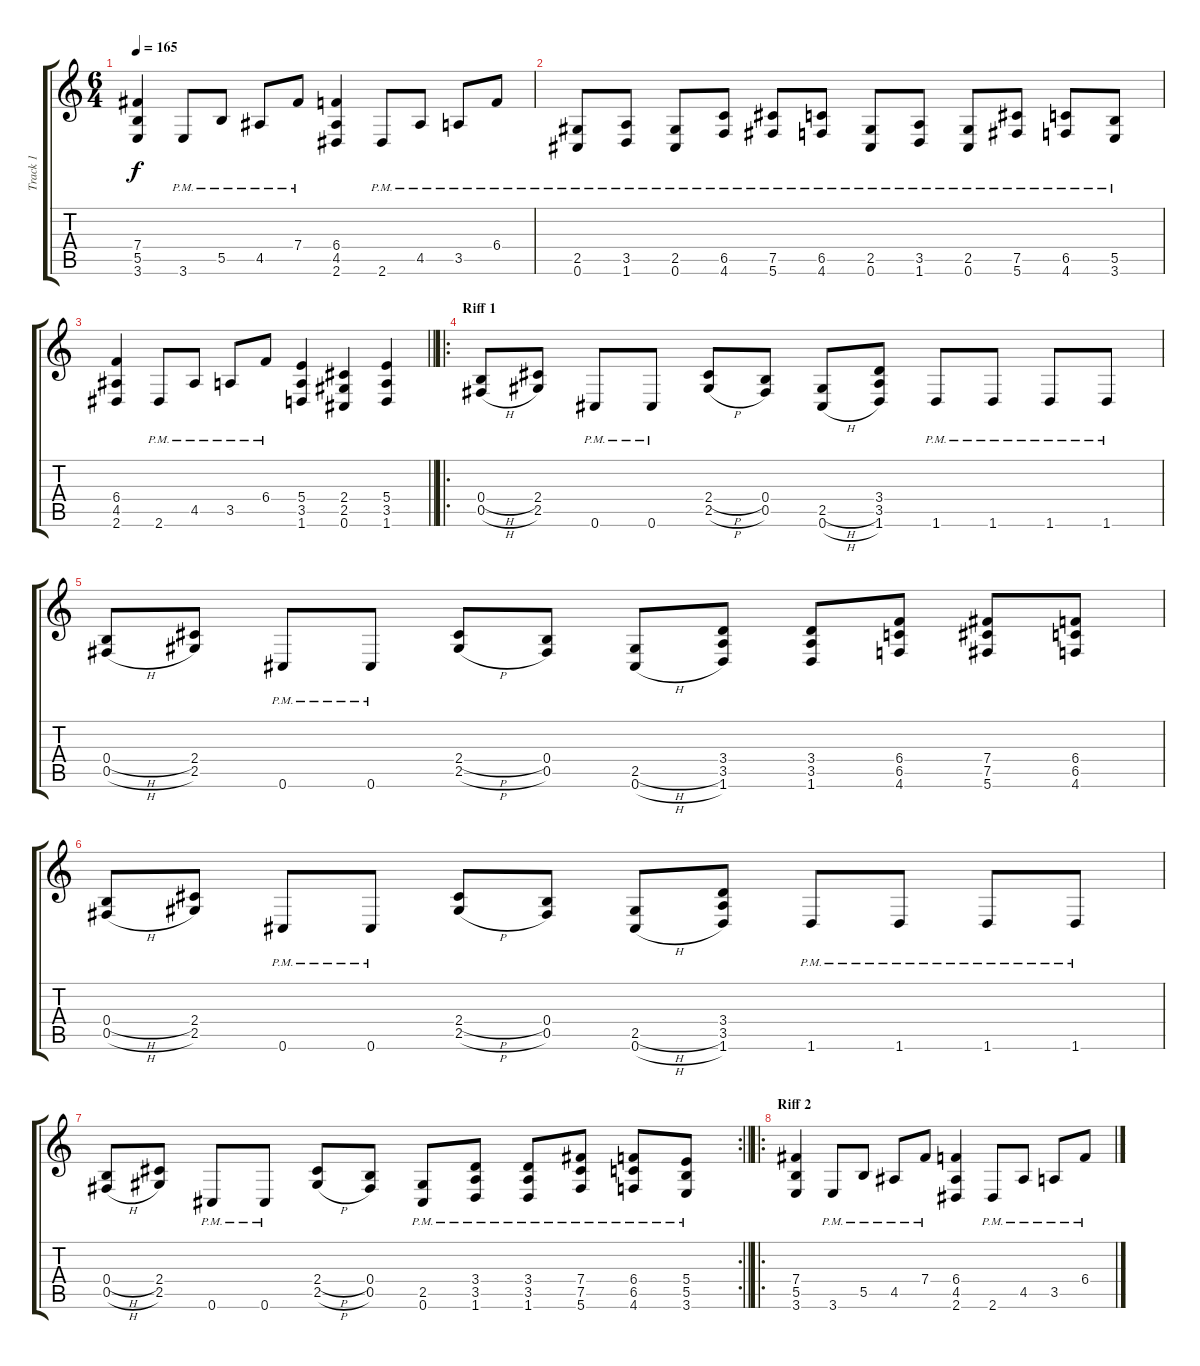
\track ("Track 1" "Track 1") {instrument distortionguitar}
\staff {score tabs}
\tuning (Db4 Ab3 E3 B2 Gb2 Db2) {hide}
\ts (6 4)
\tempo 165
\clef g2
\ks c
(7.4 5.5 3.6).4{dy f} 3.6{pm}.8 5.5{pm}.8 4.5{pm}.8 7.4{pm}.8 (6.4 4.5 2.6).4 2.6{pm}.8 4.5{pm}.8 3.5{pm}.8 6.4{pm}.8 |
(2.5{pm} 0.6{pm}).8 (3.5{pm} 1.6{pm}).8 (2.5{pm} 0.6{pm}).8 (6.5{pm} 4.6{pm}).8 (7.5{pm} 5.6{pm}).8 (6.5{pm} 4.6{pm}).8 (2.5{pm} 0.6{pm}).8 (3.5{pm} 1.6{pm}).8 (2.5{pm} 0.6{pm}).8 (7.5{pm} 5.6{pm}).8 (6.5{pm} 4.6{pm}).8 (5.5{pm} 3.6{pm}).8 |
\barLineRight lightlight
(6.4 4.5 2.6).4 2.6{pm}.8 4.5{pm}.8 3.5{pm}.8 6.4{pm}.8 (5.4 3.5 1.6).4 (2.4 2.5 0.6).4 (5.4 3.5 1.6).4 |
\ro
\section ("" "Riff 1")
(0.4{h} 0.5{h}).8 (2.4 2.5).8 0.6{pm}.8 0.6{pm}.8 (2.4{h} 2.5{h}).8 (0.4 0.5).8 (2.5{h} 0.6{h}).8 (3.4 3.5 1.6).8 1.6{pm}.8 1.6{pm}.8 1.6{pm}.8 1.6{pm}.8 |
(0.4{h} 0.5{h}).8 (2.4 2.5).8 0.6{pm}.8 0.6{pm}.8 (2.4{h} 2.5{h}).8 (0.4 0.5).8 (2.5{h} 0.6{h}).8 (3.4 3.5 1.6).8 (3.4 3.5 1.6).8 (6.4 6.5 4.6).8 (7.4 7.5 5.6).8 (6.4 6.5 4.6).8 |
(0.4{h} 0.5{h}).8 (2.4 2.5).8 0.6{pm}.8 0.6{pm}.8 (2.4{h} 2.5{h}).8 (0.4 0.5).8 (2.5{h} 0.6{h}).8 (3.4 3.5 1.6).8 1.6{pm}.8 1.6{pm}.8 1.6{pm}.8 1.6{pm}.8 |
\rc 2
\barLineRight lightlight
(0.4{h} 0.5{h}).8 (2.4 2.5).8 0.6{pm}.8 0.6{pm}.8 (2.4{h} 2.5{h}).8 (0.4 0.5).8 (2.5{pm} 0.6{pm}).8 (3.4 3.5{pm} 1.6{pm}).8 (3.4 3.5{pm} 1.6{pm}).8 (7.4 7.5{pm} 5.6{pm}).8 (6.4 6.5{pm} 4.6{pm}).8 (5.4 5.5{pm} 3.6{pm}).8 |
\ro
\section ("" "Riff 2")
(7.4 5.5 3.6).4 3.6{pm}.8 5.5{pm}.8 4.5{pm}.8 7.4{pm}.8 (6.4 4.5 2.6).4 2.6{pm}.8 4.5{pm}.8 3.5{pm}.8 6.4{pm}.8
